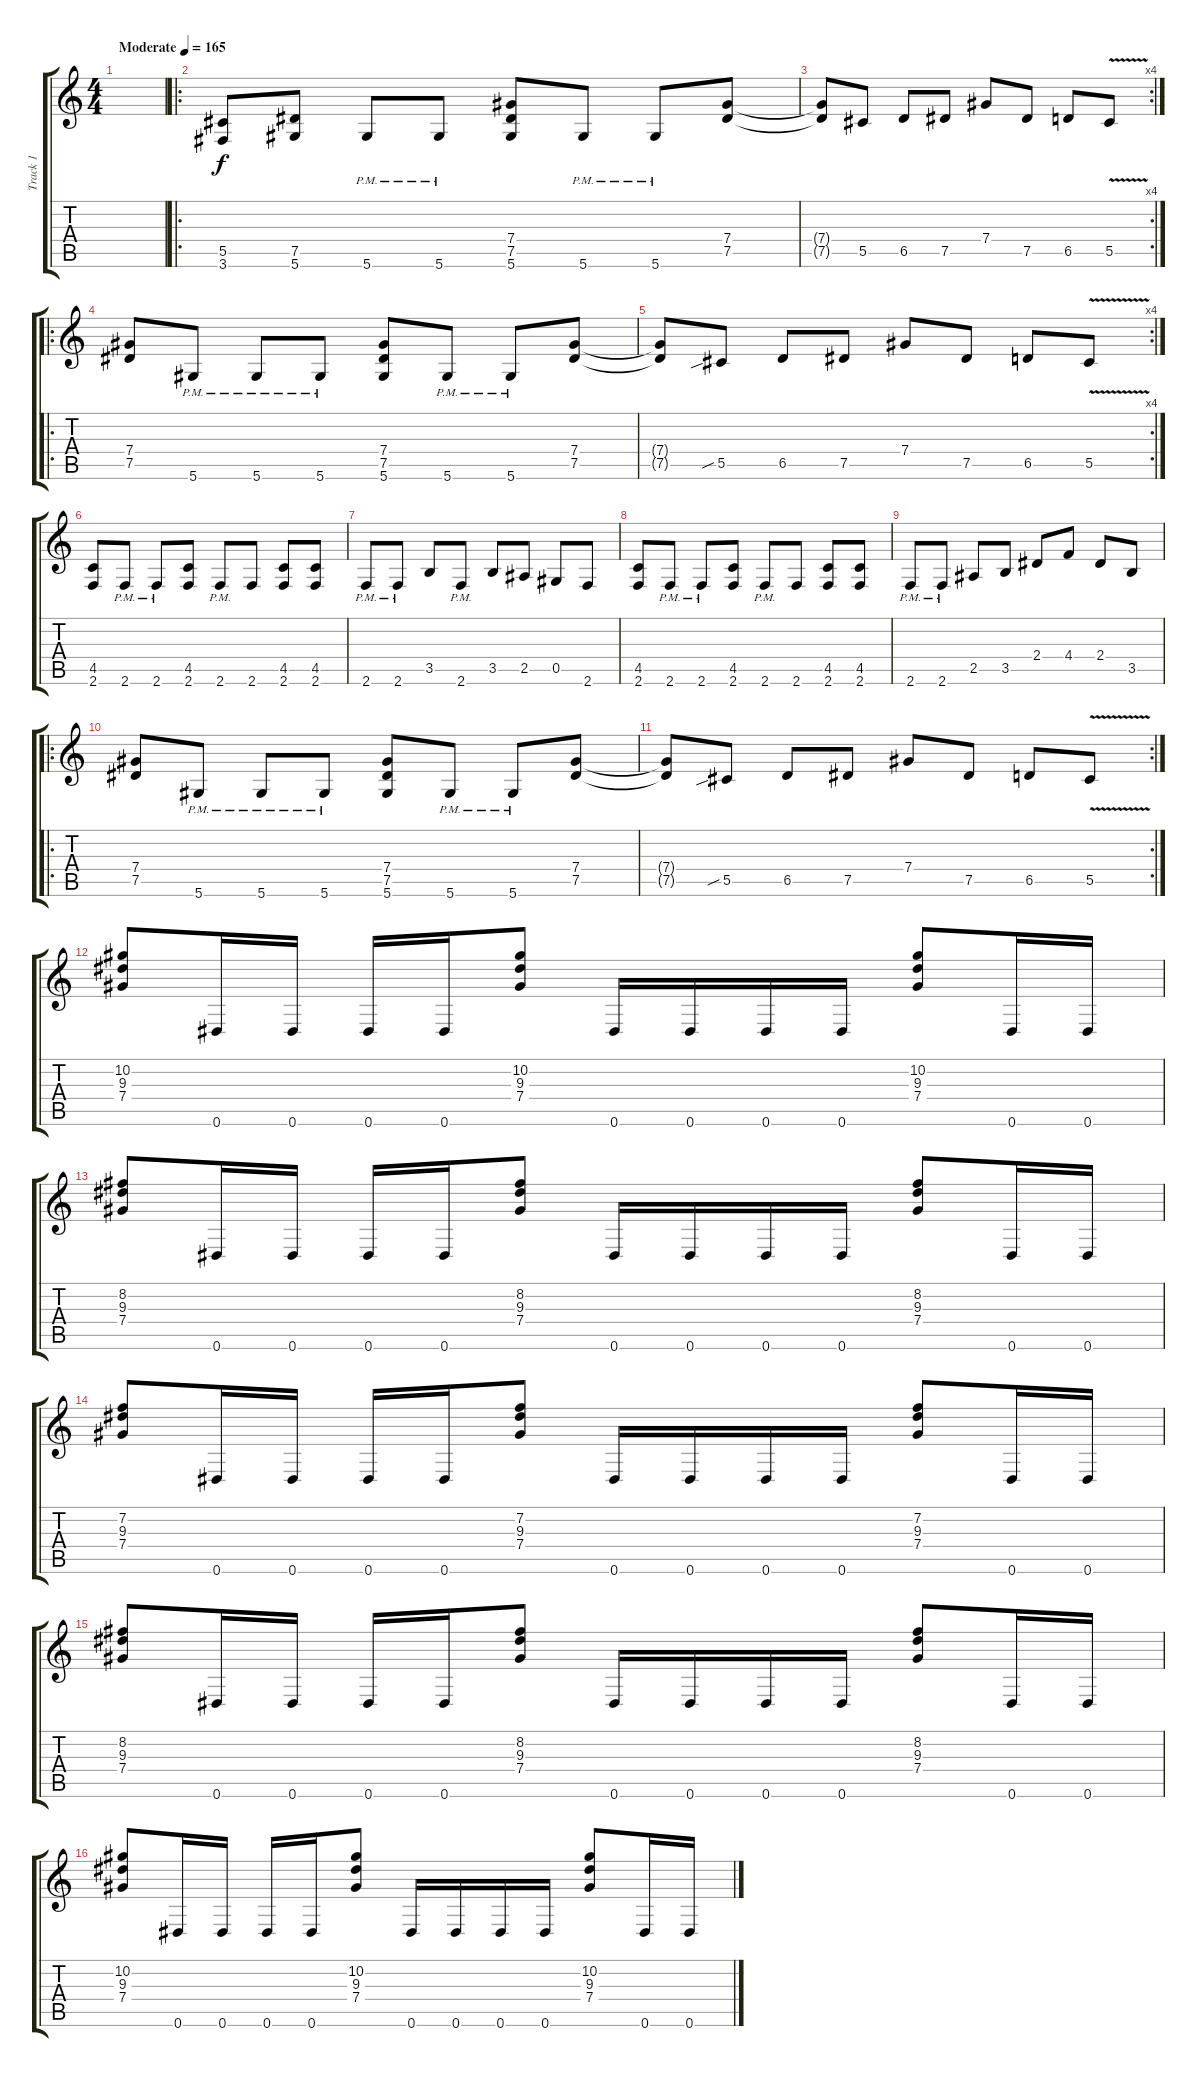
\track ("Track 1" "Track 1") {instrument distortionguitar}
\staff {score tabs}
\tuning (Eb4 Bb3 Gb3 Db3 Ab2 Eb2) {hide}
\ts (4 4)
\tempo (165 "Moderate")
\clef g2
\ks c
|
\ro
(5.5 3.6).8 (7.5 5.6).8 5.6{pm}.8 5.6{pm}.8 (7.4 7.5 5.6).8 5.6{pm}.8 5.6{pm}.8 (7.4 7.5).8 |
\rc 4
(7.4{t} 7.5{t}).8 5.5.8 6.5.8 7.5.8 7.4.8 7.5.8 6.5.8 5.5{v}.8 |
\ro
(7.4 7.5).8 5.6{pm}.8 5.6{pm}.8 5.6{pm}.8 (7.4 7.5 5.6).8 5.6{pm}.8 5.6{pm}.8 (7.4 7.5).8 |
\rc 4
(7.4{t} 7.5{t}).8 5.5{sib}.8 6.5.8 7.5.8 7.4.8 7.5.8 6.5.8 5.5{v}.8 |
(4.5 2.6).8 2.6{pm}.8 2.6{pm}.8 (4.5 2.6).8 2.6{pm}.8 2.6.8 (4.5 2.6).8 (4.5 2.6).8 |
2.6{pm}.8 2.6{pm}.8 3.5.8 2.6{pm}.8 3.5.8 2.5.8 0.5.8 2.6.8 |
(4.5 2.6).8 2.6{pm}.8 2.6{pm}.8 (4.5 2.6).8 2.6{pm}.8 2.6.8 (4.5 2.6).8 (4.5 2.6).8 |
2.6{pm}.8 2.6{pm}.8 2.5.8 3.5.8 2.4.8 4.4.8 2.4.8 3.5.8 |
\ro
(7.4 7.5).8 5.6{pm}.8 5.6{pm}.8 5.6{pm}.8 (7.4 7.5 5.6).8 5.6{pm}.8 5.6{pm}.8 (7.4 7.5).8 |
\rc 2
(7.4{t} 7.5{t}).8 5.5{sib}.8 6.5.8 7.5.8 7.4.8 7.5.8 6.5.8 5.5{v}.8 |
(10.2 9.3 7.4).8 0.6.16 0.6.16 0.6.16 0.6.16 (10.2 9.3 7.4).8 0.6.16 0.6.16 0.6.16 0.6.16 (10.2 9.3 7.4).8 0.6.16 0.6.16 |
(8.2 9.3 7.4).8 0.6.16 0.6.16 0.6.16 0.6.16 (8.2 9.3 7.4).8 0.6.16 0.6.16 0.6.16 0.6.16 (8.2 9.3 7.4).8 0.6.16 0.6.16 |
(7.2 9.3 7.4).8 0.6.16 0.6.16 0.6.16 0.6.16 (7.2 9.3 7.4).8 0.6.16 0.6.16 0.6.16 0.6.16 (7.2 9.3 7.4).8 0.6.16 0.6.16 |
(8.2 9.3 7.4).8 0.6.16 0.6.16 0.6.16 0.6.16 (8.2 9.3 7.4).8 0.6.16 0.6.16 0.6.16 0.6.16 (8.2 9.3 7.4).8 0.6.16 0.6.16 |
(10.2 9.3 7.4).8 0.6.16 0.6.16 0.6.16 0.6.16 (10.2 9.3 7.4).8 0.6.16 0.6.16 0.6.16 0.6.16 (10.2 9.3 7.4).8 0.6.16 0.6.16
